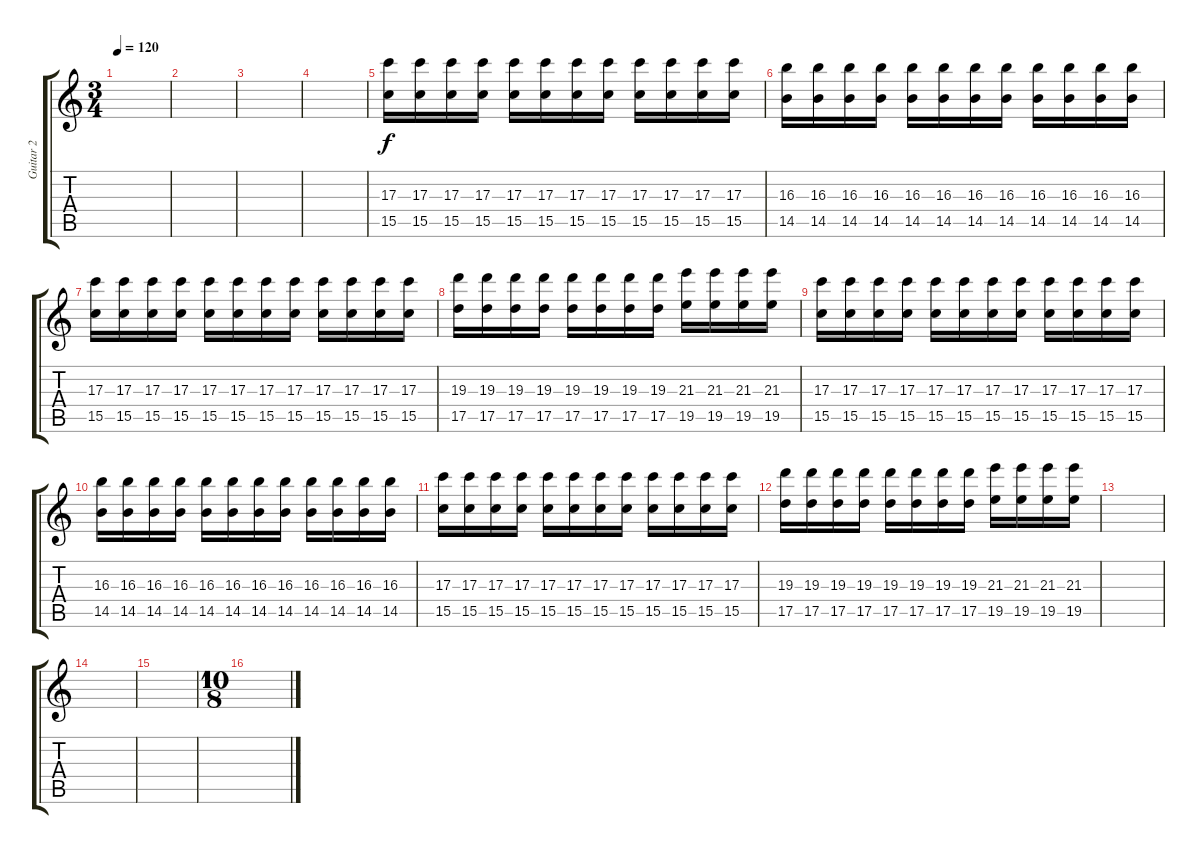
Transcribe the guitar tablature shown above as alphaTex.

\track ("Guitar 2" "Guitar 2") {instrument distortionguitar}
\staff {score tabs}
\tuning (E4 B3 G3 D3 A2 E2) {hide}
\ts (3 4)
\tempo 120
\clef g2
\ks c
|
|
|
|
(17.3 15.5).16 (17.3 15.5).16 (17.3 15.5).16 (17.3 15.5).16 (17.3 15.5).16 (17.3 15.5).16 (17.3 15.5).16 (17.3 15.5).16 (17.3 15.5).16 (17.3 15.5).16 (17.3 15.5).16 (17.3 15.5).16 |
(16.3 14.5).16 (16.3 14.5).16 (16.3 14.5).16 (16.3 14.5).16 (16.3 14.5).16 (16.3 14.5).16 (16.3 14.5).16 (16.3 14.5).16 (16.3 14.5).16 (16.3 14.5).16 (16.3 14.5).16 (16.3 14.5).16 |
(17.3 15.5).16 (17.3 15.5).16 (17.3 15.5).16 (17.3 15.5).16 (17.3 15.5).16 (17.3 15.5).16 (17.3 15.5).16 (17.3 15.5).16 (17.3 15.5).16 (17.3 15.5).16 (17.3 15.5).16 (17.3 15.5).16 |
(19.3 17.5).16 (19.3 17.5).16 (19.3 17.5).16 (19.3 17.5).16 (19.3 17.5).16 (19.3 17.5).16 (19.3 17.5).16 (19.3 17.5).16 (21.3 19.5).16 (21.3 19.5).16 (21.3 19.5).16 (21.3 19.5).16 |
(17.3 15.5).16 (17.3 15.5).16 (17.3 15.5).16 (17.3 15.5).16 (17.3 15.5).16 (17.3 15.5).16 (17.3 15.5).16 (17.3 15.5).16 (17.3 15.5).16 (17.3 15.5).16 (17.3 15.5).16 (17.3 15.5).16 |
(16.3 14.5).16 (16.3 14.5).16 (16.3 14.5).16 (16.3 14.5).16 (16.3 14.5).16 (16.3 14.5).16 (16.3 14.5).16 (16.3 14.5).16 (16.3 14.5).16 (16.3 14.5).16 (16.3 14.5).16 (16.3 14.5).16 |
(17.3 15.5).16 (17.3 15.5).16 (17.3 15.5).16 (17.3 15.5).16 (17.3 15.5).16 (17.3 15.5).16 (17.3 15.5).16 (17.3 15.5).16 (17.3 15.5).16 (17.3 15.5).16 (17.3 15.5).16 (17.3 15.5).16 |
(19.3 17.5).16 (19.3 17.5).16 (19.3 17.5).16 (19.3 17.5).16 (19.3 17.5).16 (19.3 17.5).16 (19.3 17.5).16 (19.3 17.5).16 (21.3 19.5).16 (21.3 19.5).16 (21.3 19.5).16 (21.3 19.5).16 |
|
|
|
\ts (10 8)
